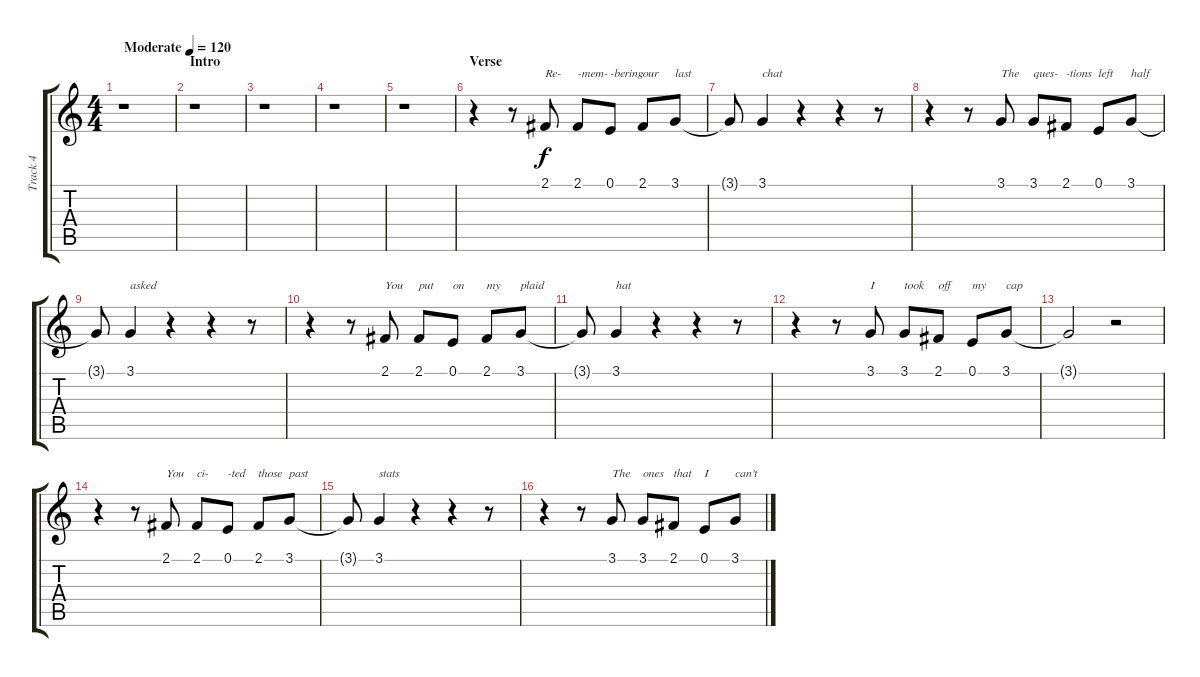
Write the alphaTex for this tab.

\track ("Track 4" "Track 4") {instrument steeldrums}
\staff {score tabs}
\tuning (E4 B3 G3 D3 A2 E2) {hide}
\ts (4 4)
\tempo (120 "Moderate")
\clef g2
\ks c
r.1{dy f instrument steeldrums} |
\section ("" "Intro")
r.1 |
r.1 |
r.1 |
r.1 |
\section ("" "Verse")
r.4 r.8 2.1.8{txt "Re-"} 2.1.8{txt "-mem-"} 0.1.8{txt "-bering"} 2.1.8{txt "our"} 3.1.8{txt "last"} |
3.1{t}.8 3.1.4{txt "chat"} r.4 r.4 r.8 |
r.4 r.8 3.1.8{txt "The"} 3.1.8{txt "ques-"} 2.1.8{txt "-tions"} 0.1.8{txt "left"} 3.1.8{txt "half"} |
3.1{t}.8 3.1.4{txt "asked"} r.4 r.4 r.8 |
r.4 r.8 2.1.8{txt "You"} 2.1.8{txt "put"} 0.1.8{txt "on"} 2.1.8{txt "my"} 3.1.8{txt "plaid"} |
3.1{t}.8 3.1.4{txt "hat"} r.4 r.4 r.8 |
r.4 r.8 3.1.8{txt "I"} 3.1.8{txt "took"} 2.1.8{txt "off"} 0.1.8{txt "my"} 3.1.8{txt "cap"} |
3.1{t}.2 r.2 |
r.4 r.8 2.1.8{txt "You"} 2.1.8{txt "ci-"} 0.1.8{txt "-ted"} 2.1.8{txt "those"} 3.1.8{txt "past"} |
3.1{t}.8 3.1.4{txt "stats"} r.4 r.4 r.8 |
r.4 r.8 3.1.8{txt "The"} 3.1.8{txt "ones"} 2.1.8{txt "that"} 0.1.8{txt "I"} 3.1.8{txt "can't"}
